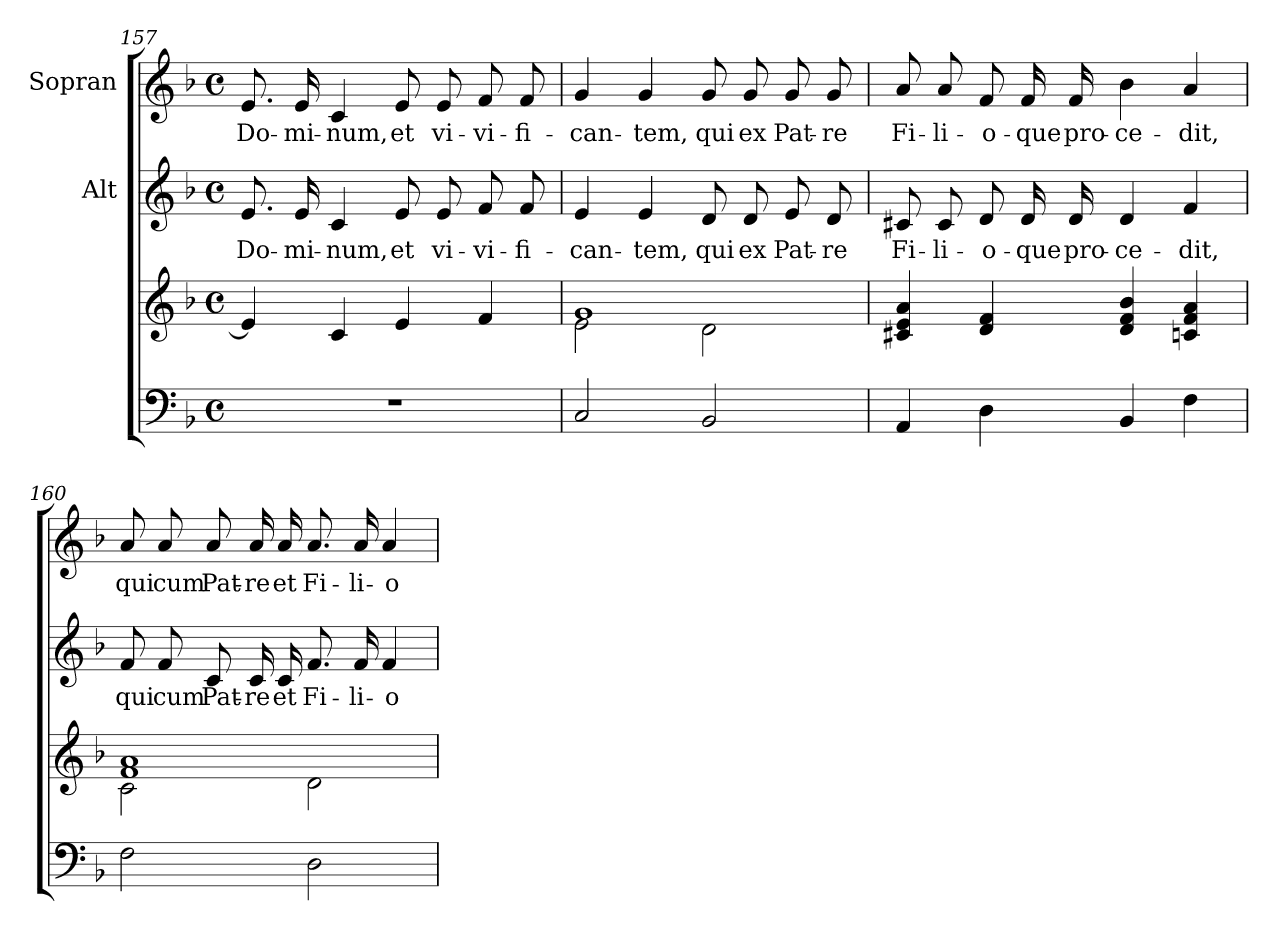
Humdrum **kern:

**kern	**kern	**kern	**text	**kern	**text
*part3	*part3	*part2	*part2	*part1	*part1
*staff4	*staff3	*staff2	*staff2	*staff1	*staff1
*	*	*I"Alt	*	*I"Sopran	*
*clefF4	*clefG2	*clefG2	*	*clefG2	*
*k[b-]	*k[b-]	*k[b-]	*	*k[b-]	*
*F:	*F:	*F:	*	*F:	*
*M4/4	*M4/4	*M4/4	*	*M4/4	*
*met(c)	*met(c)	*met(c)	*	*met(c)	*
=157	=157	=157	=157	=157	=157
!	!	!	!LO:LY:b	!	!LO:LY:b
1r	4e/]	8.e/	Do-	8.e/	Do-
!	!	!	!LO:LY:b	!	!LO:LY:b
.	.	16e/	-mi-	16e/	-mi-
!	!	!	!LO:LY:b	!	!LO:LY:b
.	4c/	4c/	-num,	4c/	-num,
!	!	!	!LO:LY:b	!	!LO:LY:b
.	4e/	8e/	et	8e/	et
!	!	!	!LO:LY:b	!	!LO:LY:b
.	.	8e/	vi-	8e/	vi-
!	!	!	!LO:LY:b	!	!LO:LY:b
.	4f/	8f/	-vi-	8f/	-vi-
!	!	!	!LO:LY:b	!	!LO:LY:b
.	.	8f/	-fi-	8f/	-fi-
=158	=158	=158	=158	=158	=158
*	*^	*	*	*	*
!	!	!	!	!LO:LY:b	!	!LO:LY:b
2C/	1g	2e\	4e/	-can-	4g/	-can-
!	!	!	!	!LO:LY:b	!	!LO:LY:b
.	.	.	4e/	-tem,	4g/	-tem,
!	!	!	!	!LO:LY:b	!	!LO:LY:b
2BB-/	.	2d\	8d/	qui	8g/	qui
!	!	!	!	!LO:LY:b	!	!LO:LY:b
.	.	.	8d/	ex	8g/	ex
!	!	!	!	!LO:LY:b	!	!LO:LY:b
.	.	.	8e/	Pat-	8g/	Pat-
!	!	!	!	!LO:LY:b	!	!LO:LY:b
.	.	.	8d/	-re	8g/	-re
*	*v	*v	*	*	*	*
!!LO:PB:g=z
=159	=159	=159	=159	=159	=159
!	!	!	!LO:LY:b	!	!LO:LY:b
4AA/	4c#X/ 4e/ 4a/	8c#X/	Fi-	8a/	Fi-
!	!	!	!LO:LY:b	!	!LO:LY:b
.	.	8c#/	-li-	8a/	-li-
!	!	!	!LO:LY:b	!	!LO:LY:b
4D\	4d/ 4f/	8d/	-o-	8f/	-o-
!	!	!	!LO:LY:b	!	!LO:LY:b
.	.	16d/	-que	16f/	-que
!	!	!	!LO:LY:b	!	!LO:LY:b
.	.	16d/	pro-	16f/	pro-
!	!	!	!LO:LY:b	!	!LO:LY:b
4BB-/	4d/ 4f/ 4b-/	4d/	-ce-	4b-\	-ce-
!	!	!	!LO:LY:b	!	!LO:LY:b
4F\	4cn/ 4f/ 4a/	4f/	-dit,	4a/	-dit,
=160	=160	=160	=160	=160	=160
*	*^	*	*	*	*
!	!	!	!	!LO:LY:b	!	!LO:LY:b
2F\	1f 1a	2c\	8f/	qui	8a/	qui
!	!	!	!	!LO:LY:b	!	!LO:LY:b
.	.	.	8f/	cum	8a/	cum
!	!	!	!	!LO:LY:b	!	!LO:LY:b
.	.	.	8c/	Pat-	8a/	Pat-
!	!	!	!	!LO:LY:b	!	!LO:LY:b
.	.	.	16c/	-re	16a/	-re
!	!	!	!	!LO:LY:b	!	!LO:LY:b
.	.	.	16c/	et	16a/	et
!	!	!	!	!LO:LY:b	!	!LO:LY:b
2D\	.	2d\	8.f/	Fi-	8.a/	Fi-
!	!	!	!	!LO:LY:b	!	!LO:LY:b
.	.	.	16f/	-li-	16a/	-li-
!	!	!	!	!LO:LY:b	!	!LO:LY:b
.	.	.	4f/	-o	4a/	-o
*	*v	*v	*	*	*	*
=	=	=	=	=	=
*-	*-	*-	*-	*-	*-
